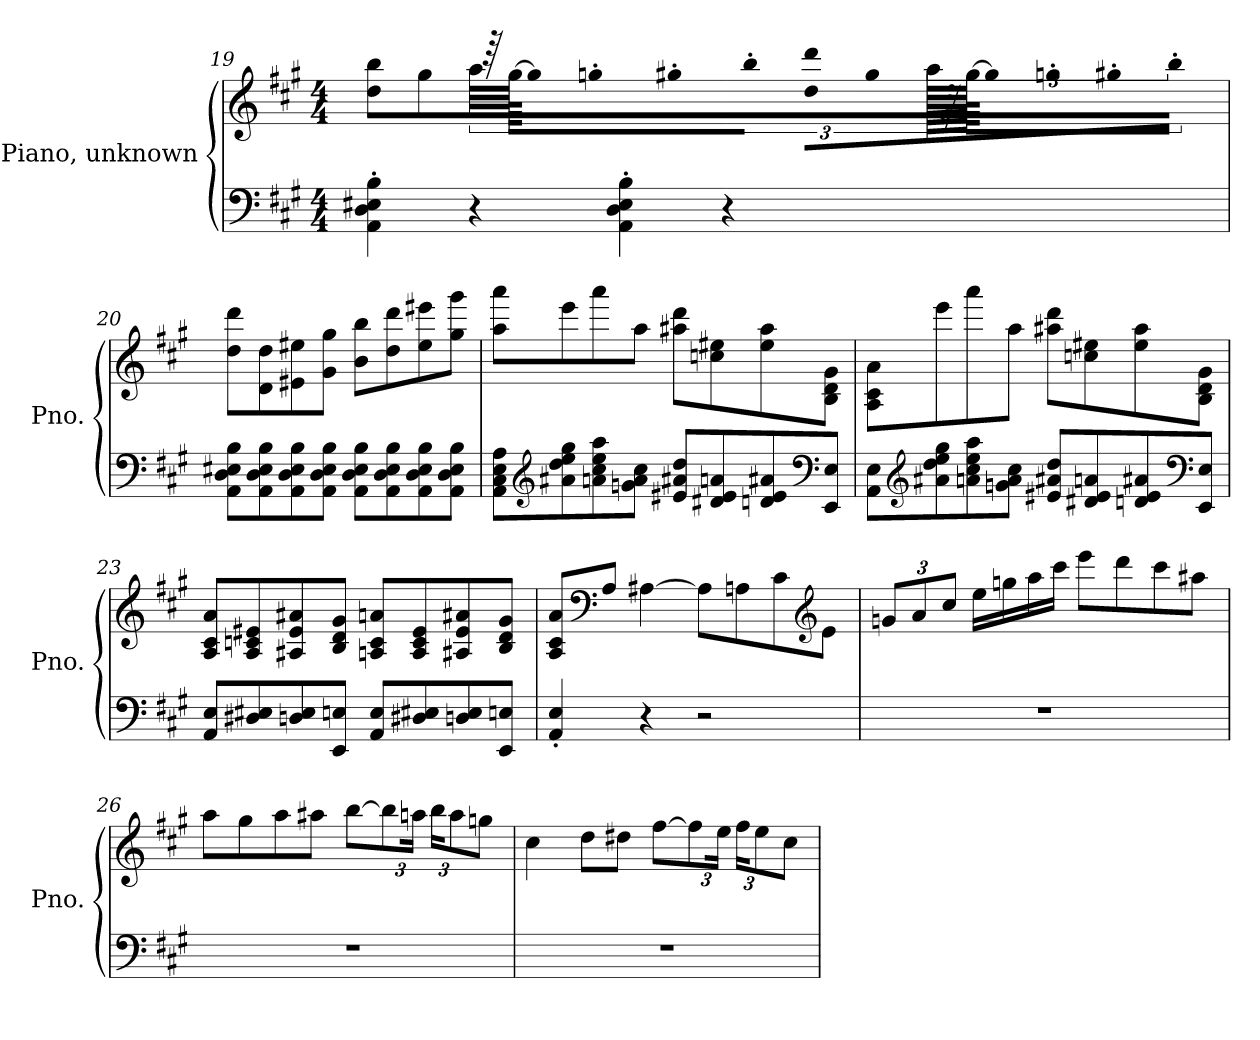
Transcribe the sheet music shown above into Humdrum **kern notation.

**kern	**kern
*part1	*part1
*staff2	*staff1
*I"Piano, unknown	*
*I'Pno.	*
*clefF4	*clefG2
*k[f#c#g#]	*k[f#c#g#]
*M4/4	*M4/4
=19	=19
4AA\' 4D\' 4E#X\' 4B\'	8dd\ 8bb\L
.	8gg#\
4r	96aa\Jkkk
.	96r
.	[96gg#\KLLL
.	32gg#\J]
.	16ggn'\
.	16gg#X'\
.	16bb'\JJ
4AA\' 4D\' 4E#\' 4B\'	8dd\ 8ddd\L
.	8gg#\
4r	96aa\Jkkk
.	96r
.	[96gg#\KLLL
.	32gg#\J]
.	16ggn'\
.	16gg#X'\
.	16bb'\JJ
!!LO:PB:g=z
=20	=20
8AA\ 8D\ 8E#X\ 8B\L	8dd\ 8ddd\L
8AA\ 8D\ 8E#\ 8B\	8d\ 8dd\
8AA\ 8D\ 8E#\ 8B\	8e#X\ 8ee#X\
8AA\ 8D\ 8E#\ 8B\J	8g#\ 8gg#\J
8AA\ 8D\ 8E#\ 8B\L	8b\ 8bb\L
8AA\ 8D\ 8E#\ 8B\	8dd\ 8ddd\
8AA\ 8D\ 8E#\ 8B\	8ee#\ 8eee#X\
8AA\ 8D\ 8E#\ 8B\J	8gg#\ 8ggg#\J
=21	=21
8AA\ 8C#\ 8E\ 8A\L	8aa\ 8aaa\L
*clefG2	*
8a#X\ 8dd\ 8ee\ 8gg#\	8eee\
8an\ 8cc#\ 8ee\ 8aa\	8aaa\
8gn\ 8a\ 8cc#\J	8aa\J
8e#X/ 8a#X/ 8dd/L	8aa#X\ 8ddd\L
8d#X/ 8e#/ 8an/	8ccn\ 8ee#X\
8dn/ 8e#/ 8a#X/	8ee#\ 8aa#\
*clefF4	*
8EE/ 8E/J	8B\ 8d\ 8g#\J
!!LO:LB:g=z
=22	=22
8AA\ 8E\L	8A\ 8c#\ 8a\L
*clefG2	*
8a#X\ 8dd\ 8ee\ 8gg#\	8eee\
8an\ 8cc#\ 8ee\ 8aa\	8aaa\
8gn\ 8a\ 8cc#\J	8aa\J
8e#X/ 8a#X/ 8dd/L	8aa#X\ 8ddd\L
8d#X/ 8e#/ 8an/	8ccn\ 8ee#X\
8dn/ 8e#/ 8a#X/	8ee#\ 8aa#\
*clefF4	*
8EE/ 8E/J	8B\ 8d\ 8g#\J
=23	=23
8AA/ 8E/L	8A/ 8c#/ 8a/L
8D#X/ 8E#X/	8A/ 8cn/ 8e#X/
8Dn/ 8E#/	8A#X/ 8e#/ 8a#X/
8EE/ 8En/J	8B/ 8d/ 8g#/J
8AA/ 8E/L	8An/ 8c/ 8an/L
8D#X/ 8E#X/	8A/ 8c/ 8e#/
8Dn/ 8E#/	8A#X/ 8e#/ 8a#X/
8EE/ 8En/J	8B/ 8d/ 8g#/J
!!LO:LB:g=z
=24	=24
4AA/' 4E/'	8A/ 8c#/ 8a/L
*	*clefF4
.	8A/J
4r	[4A#X\
2r	8A#\L]
.	8An\
.	8c#\
*	*clefG2
.	8e\J
=25	=25
*	*Xbrackettup
1r	12gn/L
.	12a/
.	12cc#/J
.	16ee\LL
.	16ggn\
.	16aa\
.	16ccc#\JJ
.	8eee\L
.	8ddd\
.	8ccc#\
.	8aa#X\J
=26	=26
1r	8aa\L
.	8gg#\
.	8aa\
.	8aa#X\J
.	[8bb\L
.	12bb\]
.	24aan\Jk
.	24bb\KL
.	12aa\
.	8ggn\J
!!LO:LB:g=z
=27	=27
1r	4cc#\
.	8dd\L
.	8dd#X\J
.	[8ff#\L
.	12ff#\]
.	24ee\Jk
.	24ff#\KL
.	12ee\
.	8cc#\J
=	=
*-	*-
